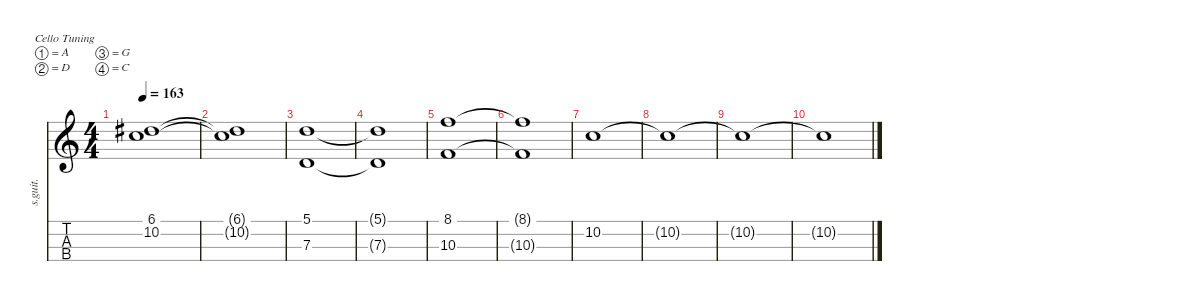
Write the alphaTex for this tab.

\defaultSystemsLayout 4
\hideDynamics
\bracketExtendMode nobrackets
\track ("" "s.guit.") {instrument cello}
\staff {score tabs}
\tuning (A3 D3 G2 C2)
\displaytranspose 12
\ts (4 4)
\tempo 163
\clef g2
\ks c
(6.1{acc #} 10.2).1{lyrics (0 "") lyrics (1 "") lyrics (2 "") lyrics (3 "") lyrics (4 "") dy mp} |
(6.1{t acc #} 10.2{t}).1{lyrics (0 "") lyrics (1 "") lyrics (2 "") lyrics (3 "") lyrics (4 "")} |
(5.1 7.3).1{lyrics (0 "") lyrics (1 "") lyrics (2 "") lyrics (3 "") lyrics (4 "")} |
(5.1{t} 7.3{t}).1{lyrics (0 "") lyrics (1 "") lyrics (2 "") lyrics (3 "") lyrics (4 "")} |
(8.1 10.3).1{lyrics (0 "") lyrics (1 "") lyrics (2 "") lyrics (3 "") lyrics (4 "")} |
(8.1{t} 10.3{t}).1{lyrics (0 "") lyrics (1 "") lyrics (2 "") lyrics (3 "") lyrics (4 "")} |
10.2.1{lyrics (0 "") lyrics (1 "") lyrics (2 "") lyrics (3 "") lyrics (4 "")} |
10.2{t}.1{lyrics (0 "") lyrics (1 "") lyrics (2 "") lyrics (3 "") lyrics (4 "")} |
10.2{t}.1{lyrics (0 "") lyrics (1 "") lyrics (2 "") lyrics (3 "") lyrics (4 "")} |
10.2{t}.1{lyrics (0 "") lyrics (1 "") lyrics (2 "") lyrics (3 "") lyrics (4 "")}
